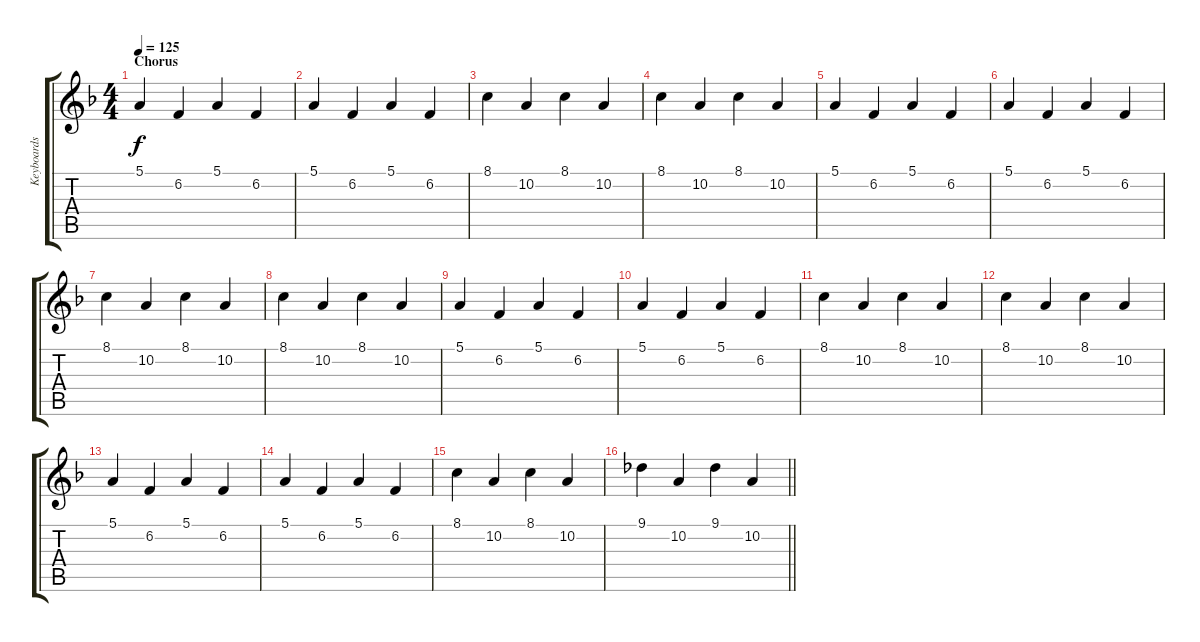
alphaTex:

\track ("Keyboards" "Keyboards") {instrument choiraahs}
\staff {score tabs}
\tuning (E4 B3 G3 D3 A2 E2) {hide}
\ts (4 4)
\section ("" "Chorus")
\tempo 125
\clef g2
\ks f
5.1.4{dy f volume 10 instrument acousticguitarsteel} 6.2.4 5.1.4 6.2.4 |
5.1.4 6.2.4 5.1.4 6.2.4 |
8.1.4 10.2.4 8.1.4 10.2.4 |
8.1.4 10.2.4 8.1.4 10.2.4 |
5.1.4 6.2.4 5.1.4 6.2.4 |
5.1.4 6.2.4 5.1.4 6.2.4 |
8.1.4 10.2.4 8.1.4 10.2.4 |
8.1.4 10.2.4 8.1.4 10.2.4 |
5.1.4 6.2.4 5.1.4 6.2.4 |
5.1.4 6.2.4 5.1.4 6.2.4 |
8.1.4 10.2.4 8.1.4 10.2.4 |
8.1.4 10.2.4 8.1.4 10.2.4 |
5.1.4 6.2.4 5.1.4 6.2.4 |
5.1.4 6.2.4 5.1.4 6.2.4 |
8.1.4 10.2.4 8.1.4 10.2.4 |
\barLineRight lightlight
9.1.4 10.2.4 9.1.4 10.2.4
